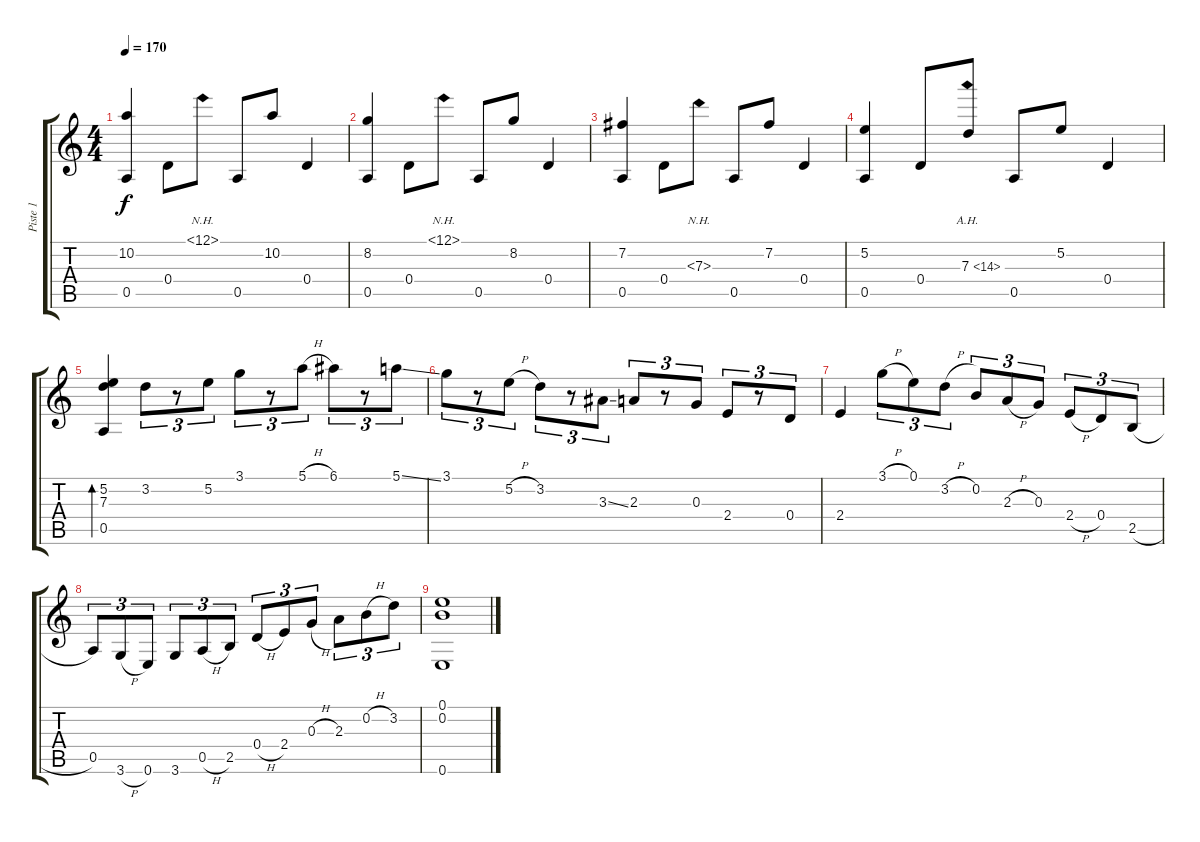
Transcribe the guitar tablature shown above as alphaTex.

\track ("Piste 1" "Piste 1") {instrument acousticguitarsteel}
\staff {score tabs}
\tuning (E4 B3 G3 D3 A2 E2) {hide}
\ts (4 4)
\tempo 170
\clef g2
\ks c
(10.2 0.5).4{dy f} 0.4.8 12.1{nh}.8 0.5.8 10.2.8 0.4.4 |
(8.2 0.5).4 0.4.8 12.1{nh}.8 0.5.8 8.2.8 0.4.4 |
(7.2 0.5).4 0.4.8 7.3{nh}.8 0.5.8 7.2.8 0.4.4 |
(5.2 0.5).4 0.4.8 7.3{ah 7}.8 0.5.8 5.2.8 0.4.4 |
(5.2 7.3 0.5).4{bd 120} 3.2.8{tu (3 2)} r.8{tu (3 2)} 5.2.8{tu (3 2)} 3.1.8{tu (3 2)} r.8{tu (3 2)} 5.1{h}.8{tu (3 2)} 6.1.8{tu (3 2)} r.8{tu (3 2)} 5.1{ss}.8{tu (3 2)} |
3.1.8{tu (3 2)} r.8{tu (3 2)} 5.2{h}.8{tu (3 2)} 3.2.8{tu (3 2)} r.8{tu (3 2)} 3.3{ss}.8{tu (3 2)} 2.3.8{tu (3 2)} r.8{tu (3 2)} 0.3.8{tu (3 2)} 2.4.8{tu (3 2)} r.8{tu (3 2)} 0.4.8{tu (3 2)} |
2.4.4 3.1{h}.8{tu (3 2)} 0.1.8{tu (3 2)} 3.2{h}.8{tu (3 2)} 0.2.8{tu (3 2)} 2.3{h}.8{tu (3 2)} 0.3.8{tu (3 2)} 2.4{h}.8{tu (3 2)} 0.4.8{tu (3 2)} 2.5{h}.8{tu (3 2)} |
0.5.8{tu (3 2)} 3.6{h}.8{tu (3 2)} 0.6.8{tu (3 2)} 3.6.8{tu (3 2)} 0.5{h}.8{tu (3 2)} 2.5.8{tu (3 2)} 0.4{h}.8{tu (3 2)} 2.4.8{tu (3 2)} 0.3{h}.8{tu (3 2)} 2.3.8{tu (3 2)} 0.2{h}.8{tu (3 2)} 3.2.8{tu (3 2)} |
(0.1 0.2 0.6).1
